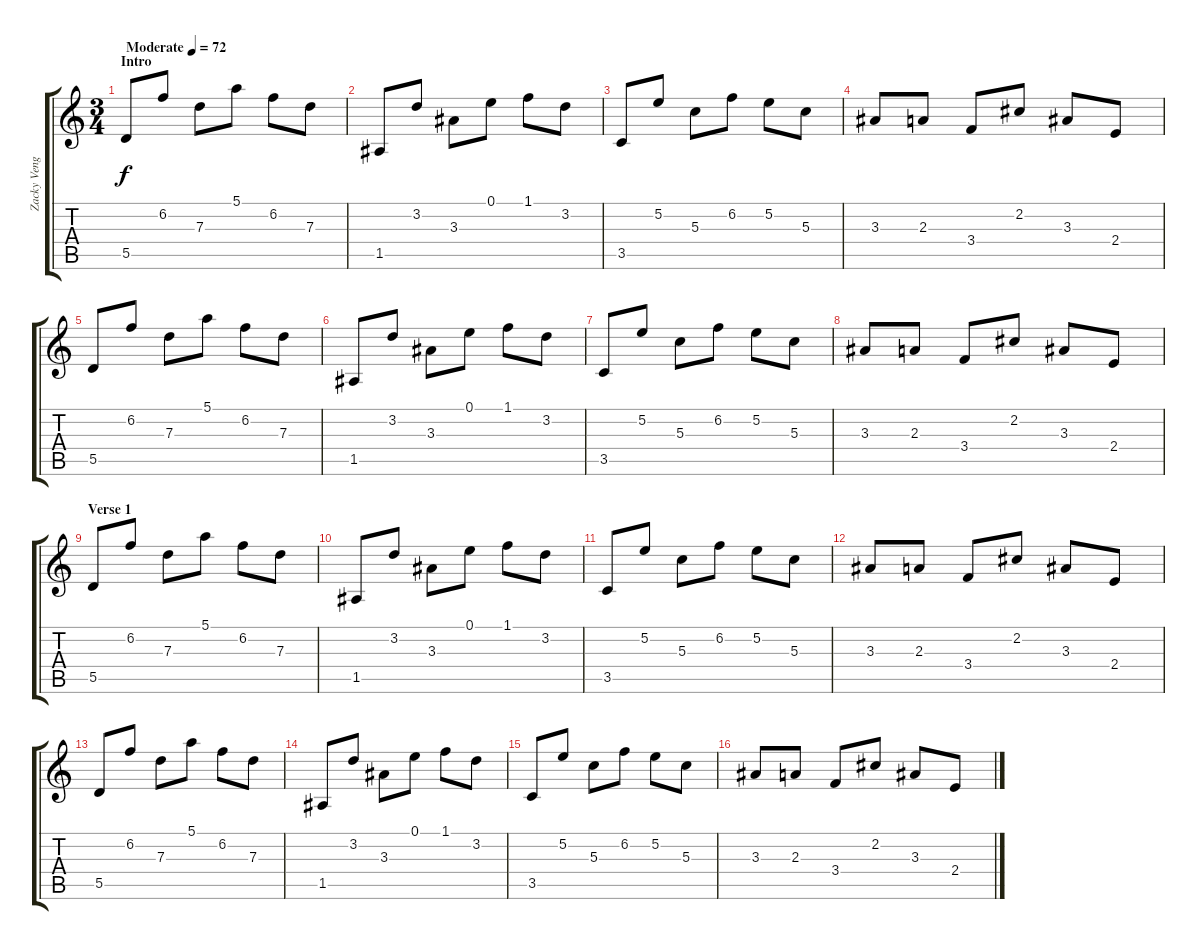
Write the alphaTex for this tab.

\track ("Zacky Vengeance (Clean Rhythm)" "Zacky Veng") {instrument electricguitarjazz}
\staff {score tabs}
\tuning (E4 B3 G3 D3 A2 D2) {hide}
\ts (3 4)
\section ("" "Intro")
\tempo (72 "Moderate")
\clef g2
\ks c
5.5.8{dy f instrument electricguitarjazz} 6.2.8 7.3.8 5.1.8 6.2.8 7.3.8 |
1.5.8 3.2.8 3.3.8 0.1.8 1.1.8 3.2.8 |
3.5.8 5.2.8 5.3.8 6.2.8 5.2.8 5.3.8 |
3.3.8 2.3.8 3.4.8 2.2.8 3.3.8 2.4.8 |
5.5.8 6.2.8 7.3.8 5.1.8 6.2.8 7.3.8 |
1.5.8 3.2.8 3.3.8 0.1.8 1.1.8 3.2.8 |
3.5.8 5.2.8 5.3.8 6.2.8 5.2.8 5.3.8 |
3.3.8 2.3.8 3.4.8 2.2.8 3.3.8 2.4.8 |
\section ("" "Verse 1")
5.5.8 6.2.8 7.3.8 5.1.8 6.2.8 7.3.8 |
1.5.8 3.2.8 3.3.8 0.1.8 1.1.8 3.2.8 |
3.5.8 5.2.8 5.3.8 6.2.8 5.2.8 5.3.8 |
3.3.8 2.3.8 3.4.8 2.2.8 3.3.8 2.4.8 |
5.5.8 6.2.8 7.3.8 5.1.8 6.2.8 7.3.8 |
1.5.8 3.2.8 3.3.8 0.1.8 1.1.8 3.2.8 |
3.5.8 5.2.8 5.3.8 6.2.8 5.2.8 5.3.8 |
3.3.8 2.3.8 3.4.8 2.2.8 3.3.8 2.4.8
